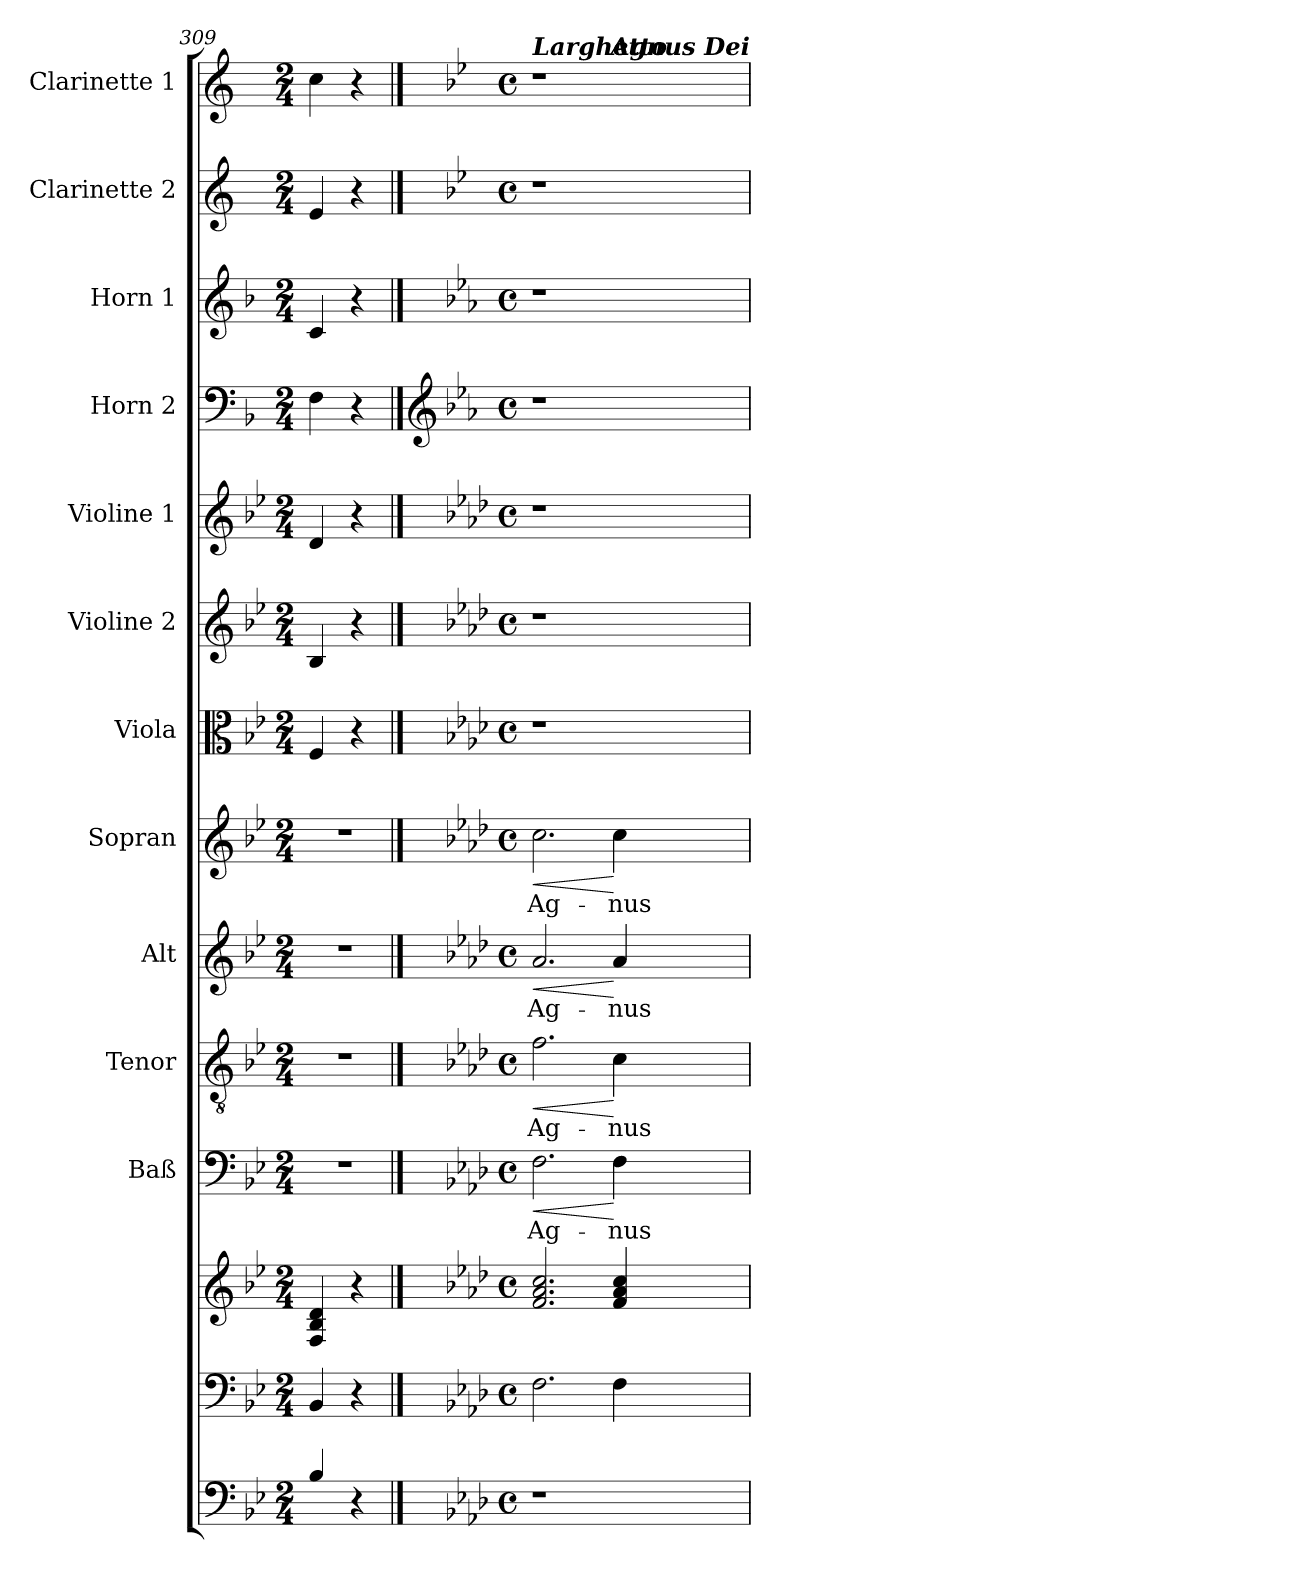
**kern	**kern	**kern	**kern	**text	**dynam	**kern	**text	**dynam	**kern	**text	**dynam	**kern	**text	**dynam	**kern	**kern	**kern	**kern	**kern	**kern	**kern
*part13	*part12	*part12	*part11	*part11	*part11	*part10	*part10	*part10	*part9	*part9	*part9	*part8	*part8	*part8	*part7	*part6	*part5	*part4	*part3	*part2	*part1
*staff14	*staff13	*staff12	*staff11	*staff11	*staff11	*staff10	*staff10	*staff10	*staff9	*staff9	*staff9	*staff8	*staff8	*staff8	*staff7	*staff6	*staff5	*staff4	*staff3	*staff2	*staff1
*	*	*	*I"Baß	*	*	*I"Tenor	*	*	*I"Alt	*	*	*I"Sopran	*	*	*I"Viola	*I"Violine 2	*I"Violine 1	*I"Horn 2	*I"Horn 1	*I"Clarinette 2	*I"Clarinette 1
*	*	*	*I'Baß	*	*	*I'Ten	*	*	*I'Alt	*	*	*I'Sop	*	*	*I'Vla.	*I'Vln. 2	*I'Vln. 1	*I'Hrn. 2	*I'Hrn. 1	*	*
*clefF4	*clefF4	*clefG2	*clefF4	*	*	*clefGv2	*	*	*clefG2	*	*	*clefG2	*	*	*clefC3	*clefG2	*clefG2	*clefF4	*clefG2	*clefG2	*clefG2
*ITrd7c12	*	*	*	*	*	*	*	*	*	*	*	*	*	*	*	*	*	*ITrd4c7	*ITrd4c7	*ITrd1c2	*ITrd1c2
*k[b-e-]	*k[b-e-]	*k[b-e-]	*k[b-e-]	*	*	*k[b-e-]	*	*	*k[b-e-]	*	*	*k[b-e-]	*	*	*k[b-e-]	*k[b-e-]	*k[b-e-]	*k[b-e-]	*k[b-e-]	*k[b-e-]	*k[b-e-]
*B-:	*B-:	*B-:	*B-:	*	*	*B-:	*	*	*B-:	*	*	*B-:	*	*	*B-:	*B-:	*B-:	*B-:	*B-:	*B-:	*B-:
*M2/4	*M2/4	*M2/4	*M2/4	*	*	*M2/4	*	*	*M2/4	*	*	*M2/4	*	*	*M2/4	*M2/4	*M2/4	*M2/4	*M2/4	*M2/4	*M2/4
=309	=309	=309	=309	=309	=309	=309	=309	=309	=309	=309	=309	=309	=309	=309	=309	=309	=309	=309	=309	=309	=309
4BB-/	4BB-/	4F/ 4B-/ 4d/	2r	.	.	2r	.	.	2r	.	.	2r	.	.	4F/	4B-/	4d/	4BB-\	4F/	4d/	4b-\
4r	4r	4r	.	.	.	.	.	.	.	.	.	.	.	.	4r	4r	4r	4r	4r	4r	4r
!!LO:PB:g=z
==310	==310	==310	==310	==310	==310	==310	==310	==310	==310	==310	==310	==310	==310	==310	==310	==310	==310	==310	==310	==310	==310
*	*	*	*	*	*	*	*	*	*	*	*	*	*	*	*	*	*	*clefG2	*	*	*
*k[b-e-a-d-]	*k[b-e-a-d-]	*k[b-e-a-d-]	*k[b-e-a-d-]	*	*	*k[b-e-a-d-]	*	*	*k[b-e-a-d-]	*	*	*k[b-e-a-d-]	*	*	*k[b-e-a-d-]	*k[b-e-a-d-]	*k[b-e-a-d-]	*k[b-e-a-d-]	*k[b-e-a-d-]	*k[b-e-a-d-]	*k[b-e-a-d-]
*A-:	*A-:	*A-:	*A-:	*	*	*A-:	*	*	*A-:	*	*	*A-:	*	*	*A-:	*A-:	*A-:	*A-:	*A-:	*A-:	*A-:
*M4/4	*M4/4	*M4/4	*M4/4	*	*	*M4/4	*	*	*M4/4	*	*	*M4/4	*	*	*M4/4	*M4/4	*M4/4	*M4/4	*M4/4	*M4/4	*M4/4
*met(c)	*met(c)	*met(c)	*met(c)	*	*	*met(c)	*	*	*met(c)	*	*	*met(c)	*	*	*met(c)	*met(c)	*met(c)	*met(c)	*met(c)	*met(c)	*met(c)
!	!	!	!	!	!	!	!	!	!	!	!	!	!	!	!	!	!	!	!	!	!LO:TX:a:Bi:t=Larghetto
!	!	!	!	!LO:LY:b	!LO:HP:b	!	!LO:LY:b	!LO:HP:b	!	!LO:LY:b	!LO:HP:b	!	!LO:LY:b	!LO:HP:b	!	!	!	!	!	!	!
1r	2.F\	2.f/ 2.a-/ 2.cc/	2.F\	Ag-	<	2.f\	Ag-	<	2.a-/	Ag-	<	2.cc\	Ag-	<	1r	1r	1r	1r	1r	1r	1r
!	!	!	!	!LO:LY:b	!	!	!LO:LY:b	!	!	!LO:LY:b	!	!	!LO:LY:b	!	!	!	!	!	!	!	!
.	4F\	4f/ 4a-/ 4cc/	4F\	-nus	[	4c\	-nus	[	4a-/	-nus	[	4cc\	-nus	[	.	.	.	.	.	.	.
1ryy	1ryy	1ryy	1ryy	.	.	1ryy	.	.	1ryy	.	.	1ryy	.	.	1ryy	1ryy	1ryy	1ryy	1ryy	1ryy	1ryy
!	!	!	!	!	!	!	!	!	!	!	!	!	!	!	!	!	!	!	!	!	!LO:TX:a:Bi:t=Agnus Dei
=	=	=	=	=	=	=	=	=	=	=	=	=	=	=	=	=	=	=	=	=	=
*-	*-	*-	*-	*-	*-	*-	*-	*-	*-	*-	*-	*-	*-	*-	*-	*-	*-	*-	*-	*-	*-
